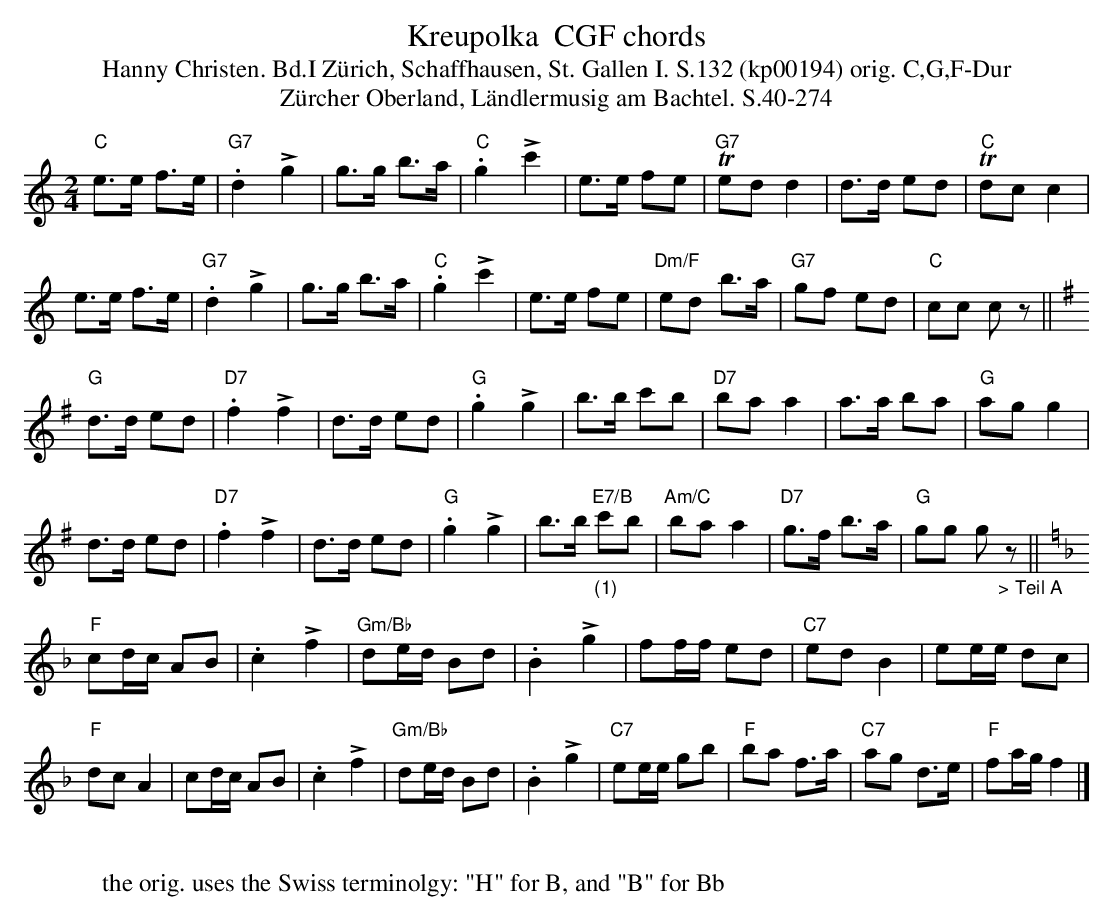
X:1
T: Kreupolka  CGF chords
T:Hanny Christen. Bd.I Zürich, Schaffhausen, St. Gallen I. S.132 (kp00194) orig. C,G,F-Dur
T: Z\"urcher Oberland, L\"andlermusig am Bachtel. S.40-274
M:2/4
L:1/8
K:C %%MIDI gchordon
"C"e>e f>e | "G7".d2+>+g2 | g>g b>a | "C".g2+>+c'2 | e>e fe | "G7"Tedd2 | d>d ed | "C"Tdcc2 |
e>e f>e | "G7".d2+>+g2 | g>g b>a | "C".g2+>+c'2 | e>e fe | "Dm/F"ed b>a | "G7"gf ed | "C"cc cz || [K:G]
"G"d>d ed | "D7".f2+>+f2 | d>d ed | "G".g2+>+g2 | b>b c'b | "D7"baa2 | a>a ba | "G"agg2 |
d>d ed | "D7".f2+>+f2 | d>d ed | "G".g2+>+g2 | b>b "E7/B""_(1)"c'b | "Am/C"baa2 | "D7"g>f b>a | "G"gg g"_> Teil A"z || [K:F]
"F"cd/c/ AB | .c2+>+f2 | "Gm/Bb"de/d/ Bd | .B2+>+g2 | ff/f/ ed | "C7"edB2 | ee/e/ dc |
"F"dcA2 | cd/c/ AB | .c2+>+f2 | "Gm/Bb"de/d/ Bd | .B2+>+g2 |  "C7"ee/e/ gb | "F"ba f>a | "C7"ag d>e | "F"fa/g/f2 |]
W:
W: the orig. uses the Swiss terminolgy: "H" for B, and "B" for Bb
